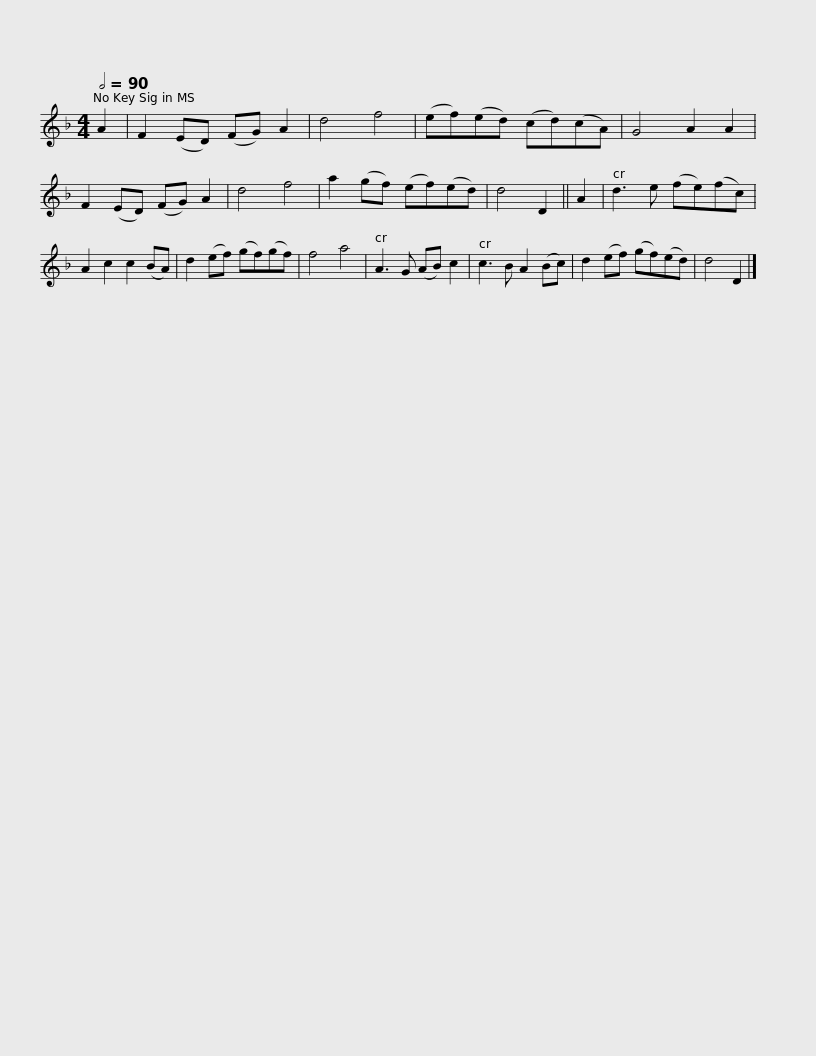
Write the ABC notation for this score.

X:1
L:1/8
Q:1/2=90
M:4/4
I:linebreak $
K:F
V:1 treble
V:1
 A2 | F2 (ED) (FG) A2 | d4 f4 | (ef)(ed) (cd)(cA) | G4 A2 A2 | %5
 F2 (ED) (FG) A2 | d4 f4 | a2 (gf) (ef)(ed) | d4 D2 || A2 |$ %10
 d3 e (fe)(fc) | A2 c2 c2 (BA) | d2 (ef) (gf)(gf) | f4 a4 | A3 G (AB) c2 | %15
 c3 B A2 (Bc) | d2 (ef) (gf)(ed) | d4 D2 |] %18
